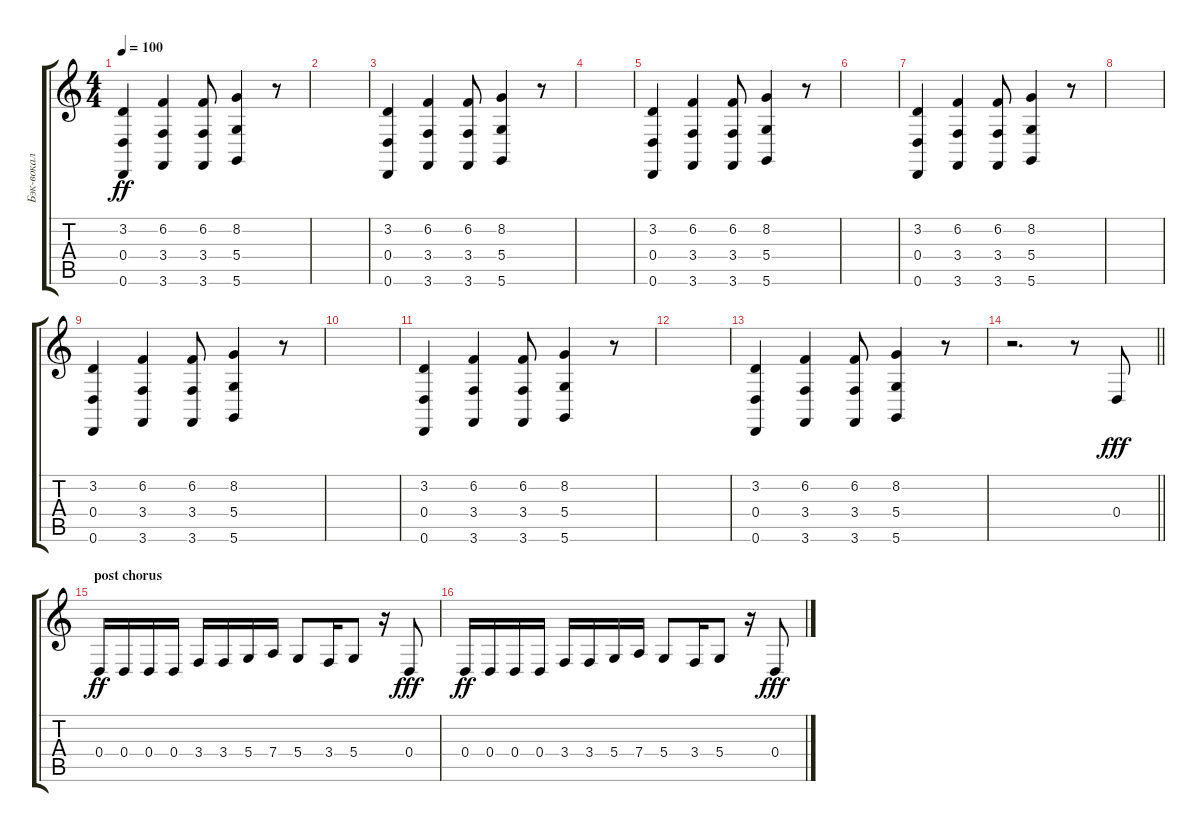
\track ("Бэк-вокал" "Бэк-вокал") {instrument lead2sawtooth}
\staff {score tabs}
\tuning (E4 B3 G3 D3 A2 D2) {hide}
\ts (4 4)
\tempo 100
\clef g2
\ks c
(3.2 0.4 0.6).4{dy ff} (6.2 3.4 3.6).4 (6.2 3.4 3.6).8 (8.2 5.4 5.6).4 r.8 |
|
(3.2 0.4 0.6).4 (6.2 3.4 3.6).4 (6.2 3.4 3.6).8 (8.2 5.4 5.6).4 r.8 |
|
(3.2 0.4 0.6).4 (6.2 3.4 3.6).4 (6.2 3.4 3.6).8 (8.2 5.4 5.6).4 r.8 |
|
(3.2 0.4 0.6).4 (6.2 3.4 3.6).4 (6.2 3.4 3.6).8 (8.2 5.4 5.6).4 r.8 |
|
(3.2 0.4 0.6).4 (6.2 3.4 3.6).4 (6.2 3.4 3.6).8 (8.2 5.4 5.6).4 r.8 |
|
(3.2 0.4 0.6).4 (6.2 3.4 3.6).4 (6.2 3.4 3.6).8 (8.2 5.4 5.6).4 r.8 |
|
(3.2 0.4 0.6).4 (6.2 3.4 3.6).4 (6.2 3.4 3.6).8 (8.2 5.4 5.6).4 r.8 |
\barLineRight lightlight
r.2{d} r.8 0.4.8{dy fff} |
\section ("" "post chorus")
0.4.16{dy ff} 0.4.16 0.4.16 0.4.16 3.4.16 3.4.16 5.4.16 7.4.16 5.4.8 3.4.16 5.4.8 r.16 0.4.8{dy fff} |
0.4.16{dy ff} 0.4.16 0.4.16 0.4.16 3.4.16 3.4.16 5.4.16 7.4.16 5.4.8 3.4.16 5.4.8 r.16 0.4.8{dy fff}
